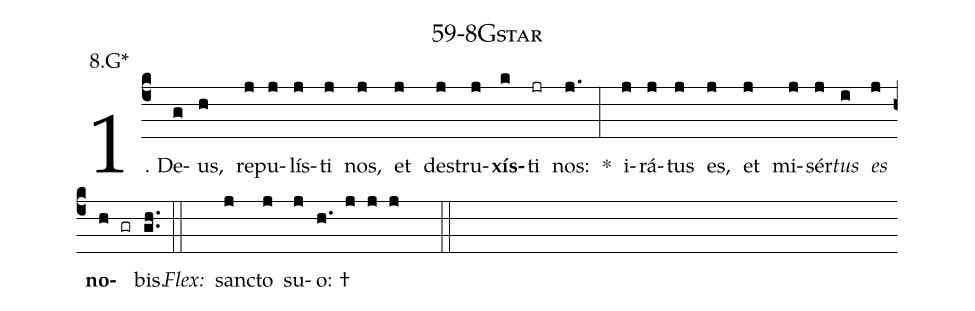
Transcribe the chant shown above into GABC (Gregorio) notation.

name: 59-8Gstar;
annotation: 8.G*;
%%
(c4)1. De(g)us,(h) re(j)pu(j)lís(j)ti(j) nos,(j) et(j) de(j)stru(j)<b>xís</b>(k)ti(jr) nos:(j.) *(:) i(j)rá(j)tus(j) es,(j) et(j) mi(j)sér(j)<i>tus</i>(i) <i>es</i>(j) <b>no</b>(h gr)bis.(gh..) (::)
<i>Flex:</i>()  sanc(j)to(j) su(j)o: †(h. j j j  ::)
